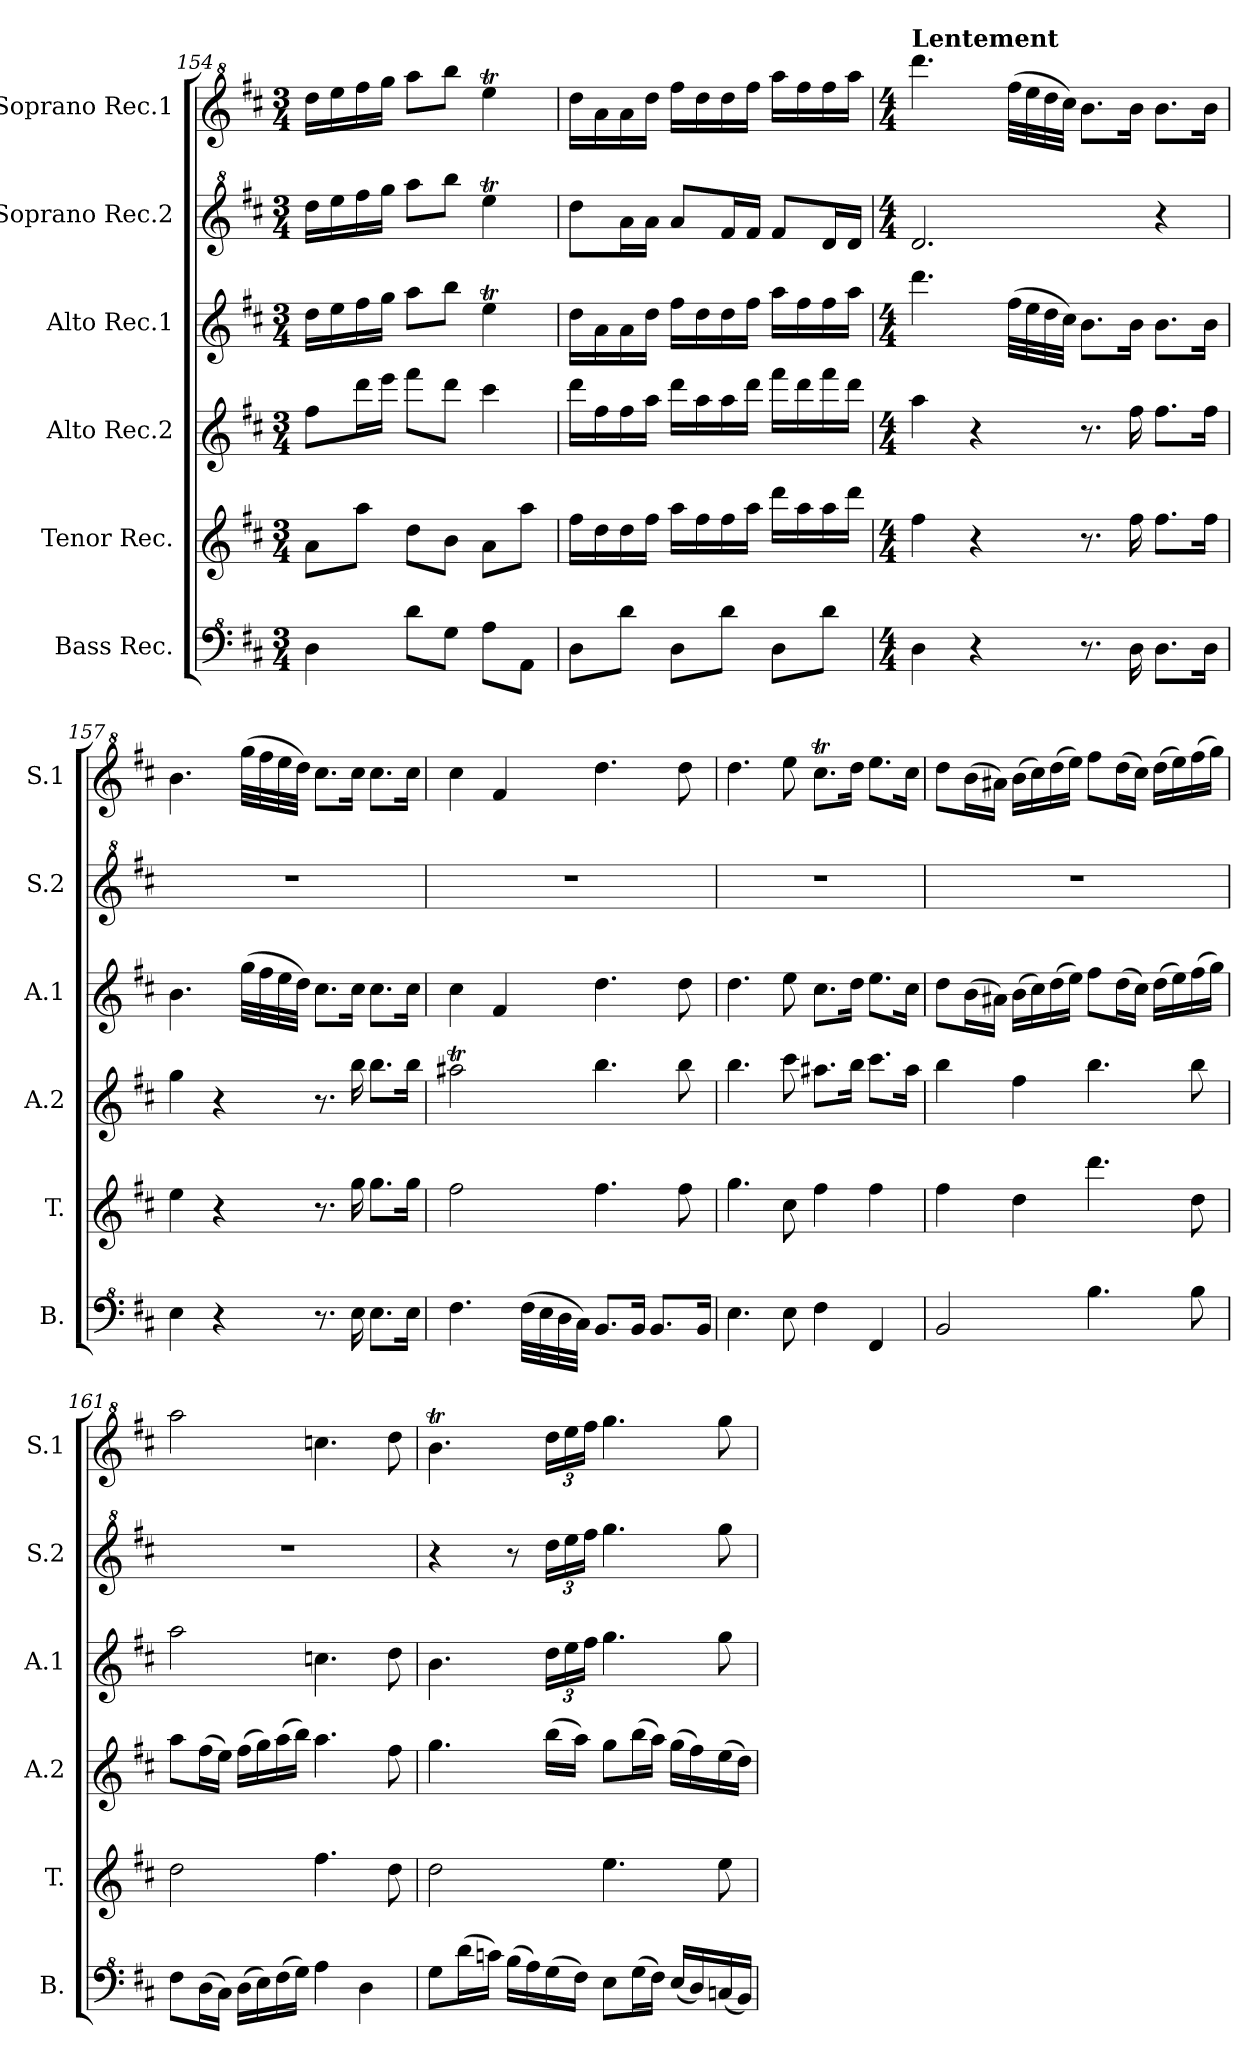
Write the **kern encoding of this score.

**kern	**kern	**kern	**kern	**kern	**kern
*part6	*part5	*part4	*part3	*part2	*part1
*staff6	*staff5	*staff4	*staff3	*staff2	*staff1
*I"Bass Rec.	*I"Tenor Rec.	*I"Alto Rec.2	*I"Alto Rec.1	*I"Soprano Rec.2	*I"Soprano Rec.1
*I'B.	*I'T.	*I'A.2	*I'A.1	*I'S.2	*I'S.1
*clefF^4	*clefG2	*clefG2	*clefG2	*clefG^2	*clefG^2
*k[f#c#]	*k[f#c#]	*k[f#c#]	*k[f#c#]	*k[f#c#]	*k[f#c#]
*D:	*D:	*D:	*D:	*D:	*D:
*M3/4	*M3/4	*M3/4	*M3/4	*M3/4	*M3/4
=154	=154	=154	=154	=154	=154
4d\	8a\L	8ff#\L	16dd\LL	16ddd\LL	16ddd\LL
.	.	.	16ee\	16eee\	16eee\
.	8aa\J	16ddd\L	16ff#\	16fff#\	16fff#\
.	.	16eee\JJ	16gg\JJ	16ggg\JJ	16ggg\JJ
8dd\L	8dd\L	8fff#\L	8aa\L	8aaa\L	8aaa\L
8g\J	8b\J	8ddd\J	8bb\J	8bbb\J	8bbb\J
8a\L	8a\L	4ccc#\	4eeT\	4eeeT\	4eeeT\
8A\J	8aa\J	.	.	.	.
=155	=155	=155	=155	=155	=155
8d\L	16ff#\LL	16ddd\LL	16dd\LL	8ddd\L	16ddd\LL
.	16dd\	16ff#\	16a\	.	16aa\
8dd\J	16dd\	16ff#\	16a\	16aa\L	16aa\
.	16ff#\JJ	16aa\JJ	16dd\JJ	16aa\JJ	16ddd\JJ
8d\L	16aa\LL	16ddd\LL	16ff#\LL	8aa/L	16fff#\LL
.	16ff#\	16aa\	16dd\	.	16ddd\
8dd\J	16ff#\	16aa\	16dd\	16ff#/L	16ddd\
.	16aa\JJ	16ddd\JJ	16ff#\JJ	16ff#/JJ	16fff#\JJ
8d\L	16ddd\LL	16fff#\LL	16aa\LL	8ff#/L	16aaa\LL
.	16aa\	16ddd\	16ff#\	.	16fff#\
8dd\J	16aa\	16fff#\	16ff#\	16dd/L	16fff#\
.	16ddd\JJ	16ddd\JJ	16aa\JJ	16dd/JJ	16aaa\JJ
=156	=156	=156	=156	=156	=156
*M4/4	*M4/4	*M4/4	*M4/4	*M4/4	*M4/4
!	!	!	!	!	!LO:TX:a:B:t=Lentement
4d\	4ff#\	4aa\	4.ddd\	2.dd/	4.dddd\
4r	4r	4r	.	.	.
.	.	.	(>32ff#\LLL	.	(>32fff#\LLL
.	.	.	32ee\	.	32eee\
.	.	.	32dd\	.	32ddd\
.	.	.	32cc#\JJJ)	.	32ccc#\JJJ)
8.r	8.r	8.r	8.b\L	.	8.bb\L
16d\	16ff#\	16ff#\	16b\Jk	.	16bb\Jk
8.d\L	8.ff#\L	8.ff#\L	8.b\L	4r	8.bb\L
16d\Jk	16ff#\Jk	16ff#\Jk	16b\Jk	.	16bb\Jk
=157	=157	=157	=157	=157	=157
4e\	4ee\	4gg\	4.b\	1r	4.bb\
4r	4r	4r	.	.	.
.	.	.	(>32gg\LLL	.	(>32ggg\LLL
.	.	.	32ff#\	.	32fff#\
.	.	.	32ee\	.	32eee\
.	.	.	32dd\JJJ)	.	32ddd\JJJ)
8.r	8.r	8.r	8.cc#\L	.	8.ccc#\L
16e\	16gg\	16bb\	16cc#\Jk	.	16ccc#\Jk
8.e\L	8.gg\L	8.bb\L	8.cc#\L	.	8.ccc#\L
16e\Jk	16gg\Jk	16bb\Jk	16cc#\Jk	.	16ccc#\Jk
!!LO:LB:g=z
=158	=158	=158	=158	=158	=158
4.f#\	2ff#\	2aa#Xt\	4cc#\	1r	4ccc#\
.	.	.	4f#/	.	4ff#/
(>32f#\LLL	.	.	.	.	.
32e\	.	.	.	.	.
32d\	.	.	.	.	.
32c#\JJJ)	.	.	.	.	.
8.B/L	4.ff#\	4.bb\	4.dd\	.	4.ddd\
16B/Jk	.	.	.	.	.
8.B/L	.	.	.	.	.
.	8ff#\	8bb\	8dd\	.	8ddd\
16B/Jk	.	.	.	.	.
=159	=159	=159	=159	=159	=159
4.e\	4.gg\	4.bb\	4.dd\	1r	4.ddd\
8e\	8cc#\	8ccc#\	8ee\	.	8eee\
4f#\	4ff#\	8.aa#X\L	8.cc#\L	.	8.ccc#t\L
.	.	16bb\Jk	16dd\Jk	.	16ddd\Jk
4F#/	4ff#\	8.ccc#\L	8.ee\L	.	8.eee\L
.	.	16aa#\Jk	16cc#\Jk	.	16ccc#\Jk
=160	=160	=160	=160	=160	=160
2B/	4ff#\	4bb\	8dd\L	1r	8ddd\L
.	.	.	(>16b\L	.	(>16bb\L
.	.	.	16a#X\JJ)	.	16aa#X\JJ)
.	4dd\	4ff#\	(>16b\LL	.	(>16bb\LL
.	.	.	16cc#\)	.	16ccc#\)
.	.	.	(>16dd\	.	(>16ddd\
.	.	.	16ee\JJ)	.	16eee\JJ)
4.b\	4.ddd\	4.bb\	8ff#\L	.	8fff#\L
.	.	.	(>16dd\L	.	(>16ddd\L
.	.	.	16cc#\JJ)	.	16ccc#\JJ)
.	.	.	(>16dd\LL	.	(>16ddd\LL
.	.	.	16ee\)	.	16eee\)
8b\	8dd\	8bb\	(>16ff#\	.	(>16fff#\
.	.	.	16gg\JJ)	.	16ggg\JJ)
=161	=161	=161	=161	=161	=161
8f#\L	2dd\	8aa\L	2aa\	1r	2aaa\
(>16d\L	.	(>16ff#\L	.	.	.
16c#\JJ)	.	16ee\JJ)	.	.	.
(>16d\LL	.	(>16ff#\LL	.	.	.
16e\)	.	16gg\)	.	.	.
(>16f#\	.	(>16aa\	.	.	.
16g\JJ)	.	16bb\JJ)	.	.	.
4a\	4.ff#\	4.aa\	4.ccn\	.	4.cccn\
4d\	.	.	.	.	.
.	8dd\	8ff#\	8dd\	.	8ddd\
=162	=162	=162	=162	=162	=162
8g\L	2dd\	4.gg\	4.b\	4r	4.bbT\
(>16dd\L	.	.	.	.	.
16ccn\JJ)	.	.	.	.	.
(>16b\LL	.	.	.	8r	.
16a\)	.	.	.	.	.
*	*	*	*Xbrackettup	*Xbrackettup	*Xbrackettup
(>16g\	.	(>16bb\LL	24dd\LL	24ddd\LL	24ddd\LL
.	.	.	24ee\	24eee\	24eee\
16f#\JJ)	.	16aa\JJ)	.	.	.
.	.	.	24ff#\JJ	24fff#\JJ	24fff#\JJ
8e\L	4.ee\	8gg\L	4.gg\	4.ggg\	4.ggg\
(>16g\L	.	(>16bb\L	.	.	.
16f#\JJ)	.	16aa\JJ)	.	.	.
(16e/LL	.	(>16gg\LL	.	.	.
16d/)	.	16ff#\)	.	.	.
(16cn/	8ee\	(>16ee\	8gg\	8ggg\	8ggg\
16B/JJ)	.	16dd\JJ)	.	.	.
=	=	=	=	=	=
*-	*-	*-	*-	*-	*-
